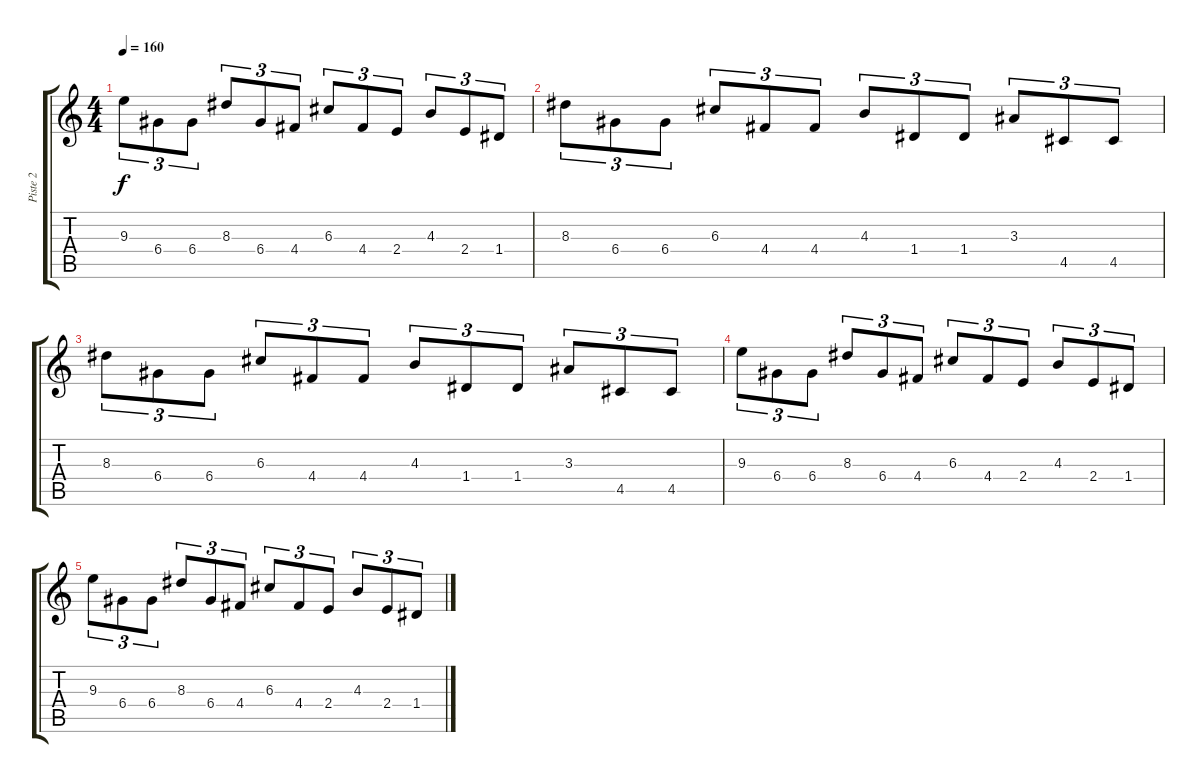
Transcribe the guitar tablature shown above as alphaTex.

\track ("Piste 2" "Piste 2") {instrument overdrivenguitar}
\staff {score tabs}
\tuning (E4 B3 G3 D3 A2 E2) {hide}
\ts (4 4)
\tempo 160
\clef g2
\ks c
9.3.8{tu (3 2) dy f} 6.4.8{tu (3 2)} 6.4.8{tu (3 2)} 8.3.8{tu (3 2)} 6.4.8{tu (3 2)} 4.4.8{tu (3 2)} 6.3.8{tu (3 2)} 4.4.8{tu (3 2)} 2.4.8{tu (3 2)} 4.3.8{tu (3 2)} 2.4.8{tu (3 2)} 1.4.8{tu (3 2)} |
8.3.8{tu (3 2)} 6.4.8{tu (3 2)} 6.4.8{tu (3 2)} 6.3.8{tu (3 2)} 4.4.8{tu (3 2)} 4.4.8{tu (3 2)} 4.3.8{tu (3 2)} 1.4.8{tu (3 2)} 1.4.8{tu (3 2)} 3.3.8{tu (3 2)} 4.5.8{tu (3 2)} 4.5.8{tu (3 2)} |
8.3.8{tu (3 2)} 6.4.8{tu (3 2)} 6.4.8{tu (3 2)} 6.3.8{tu (3 2)} 4.4.8{tu (3 2)} 4.4.8{tu (3 2)} 4.3.8{tu (3 2)} 1.4.8{tu (3 2)} 1.4.8{tu (3 2)} 3.3.8{tu (3 2)} 4.5.8{tu (3 2)} 4.5.8{tu (3 2)} |
9.3.8{tu (3 2)} 6.4.8{tu (3 2)} 6.4.8{tu (3 2)} 8.3.8{tu (3 2)} 6.4.8{tu (3 2)} 4.4.8{tu (3 2)} 6.3.8{tu (3 2)} 4.4.8{tu (3 2)} 2.4.8{tu (3 2)} 4.3.8{tu (3 2)} 2.4.8{tu (3 2)} 1.4.8{tu (3 2)} |
9.3.8{tu (3 2)} 6.4.8{tu (3 2)} 6.4.8{tu (3 2)} 8.3.8{tu (3 2)} 6.4.8{tu (3 2)} 4.4.8{tu (3 2)} 6.3.8{tu (3 2)} 4.4.8{tu (3 2)} 2.4.8{tu (3 2)} 4.3.8{tu (3 2)} 2.4.8{tu (3 2)} 1.4.8{tu (3 2)}
